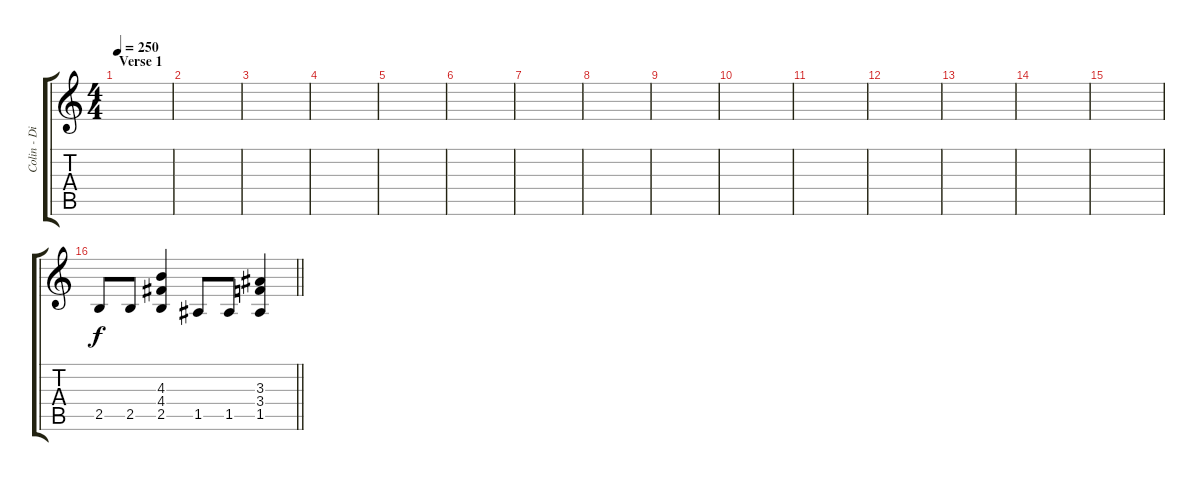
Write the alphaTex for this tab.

\track ("Colin - Disto. Guitar" "Colin - Di") {instrument distortionguitar}
\staff {score tabs}
\tuning (E4 B3 G3 D3 A2 E2) {hide}
\ts (4 4)
\section ("" "Verse 1")
\tempo 250
\clef g2
\ks c
|
|
|
|
|
|
|
|
|
|
|
|
|
|
|
\barLineRight lightlight
2.5.8 2.5.8 (4.3 4.4 2.5).4 1.5.8 1.5.8 (3.3 3.4 1.5).4
